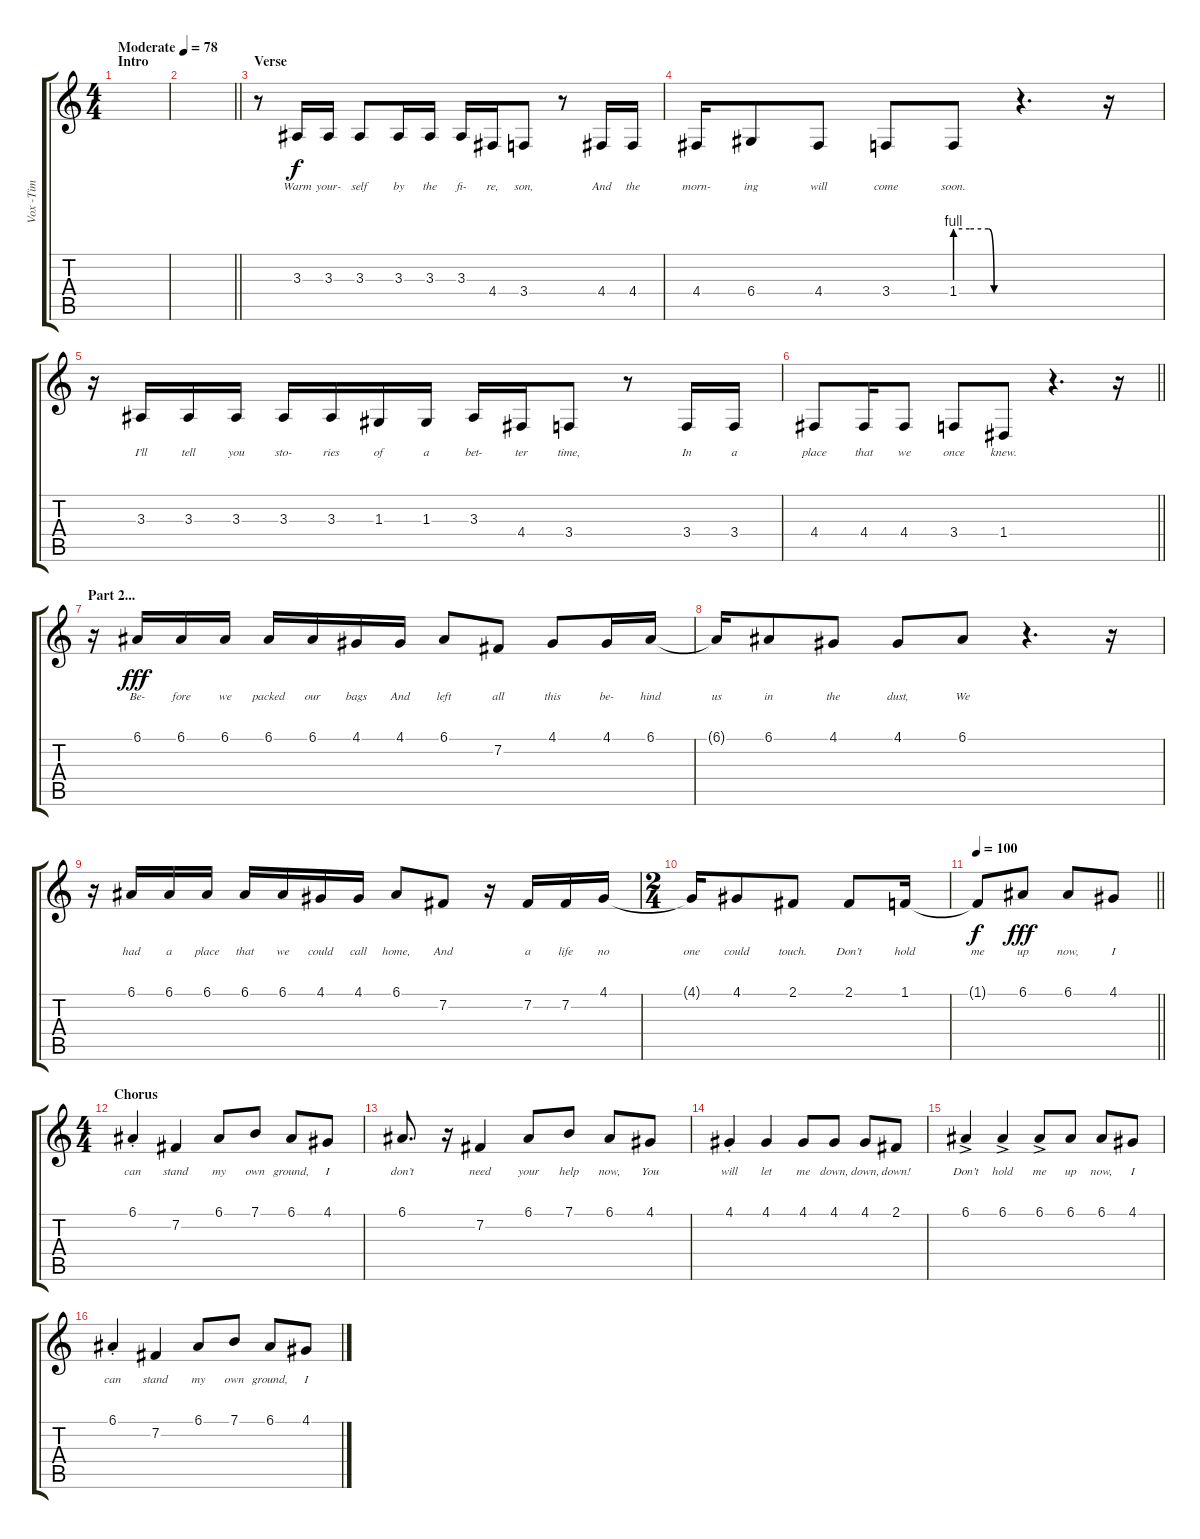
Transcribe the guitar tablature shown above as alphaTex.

\track ("Vox -Tim" "Vox -Tim") {instrument lead2sawtooth}
\staff {score tabs}
\tuning (E4 B3 G3 D3 A2 E2) {hide}
\ts (4 4)
\section ("" "Intro")
\tempo (78 "Moderate")
\clef g2
\ks c
|
\barLineRight lightlight
|
\section ("" "Verse")
r.8 3.3.16{lyrics (0 "Warm") lyrics (1 "") lyrics (2 "") lyrics (3 "") lyrics (4 "")} 3.3.16{lyrics (0 "your-") lyrics (1 "") lyrics (2 "") lyrics (3 "") lyrics (4 "")} 3.3.8{lyrics (0 "self") lyrics (1 "") lyrics (2 "") lyrics (3 "") lyrics (4 "")} 3.3.16{lyrics (0 "by") lyrics (1 "") lyrics (2 "") lyrics (3 "") lyrics (4 "")} 3.3.16{lyrics (0 "the") lyrics (1 "") lyrics (2 "") lyrics (3 "") lyrics (4 "")} 3.3.16{lyrics (0 "fi-") lyrics (1 "") lyrics (2 "") lyrics (3 "") lyrics (4 "")} 4.4.16{lyrics (0 "re,") lyrics (1 "") lyrics (2 "") lyrics (3 "") lyrics (4 "")} 3.4.8{lyrics (0 "son,") lyrics (1 "") lyrics (2 "") lyrics (3 "") lyrics (4 "")} r.8 4.4.16{lyrics (0 "And") lyrics (1 "") lyrics (2 "") lyrics (3 "") lyrics (4 "")} 4.4.16{lyrics (0 "the") lyrics (1 "") lyrics (2 "") lyrics (3 "") lyrics (4 "")} |
4.4.16{lyrics (0 "morn-") lyrics (1 "") lyrics (2 "") lyrics (3 "") lyrics (4 "")} 6.4.8{lyrics (0 "ing") lyrics (1 "") lyrics (2 "") lyrics (3 "") lyrics (4 "")} 4.4.8{lyrics (0 "will") lyrics (1 "") lyrics (2 "") lyrics (3 "") lyrics (4 "")} 3.4.8{lyrics (0 "come") lyrics (1 "") lyrics (2 "") lyrics (3 "") lyrics (4 "")} 1.4{be (custom 0 4 15 4 35 4 41 0 45 0 60 0)}.8{lyrics (0 "soon.") lyrics (1 "") lyrics (2 "") lyrics (3 "") lyrics (4 "")} r.4{d} r.16 |
r.16 3.3.16{lyrics (0 "I’ll") lyrics (1 "") lyrics (2 "") lyrics (3 "") lyrics (4 "")} 3.3.16{lyrics (0 "tell") lyrics (1 "") lyrics (2 "") lyrics (3 "") lyrics (4 "")} 3.3.16{lyrics (0 "you") lyrics (1 "") lyrics (2 "") lyrics (3 "") lyrics (4 "")} 3.3.16{lyrics (0 "sto-") lyrics (1 "") lyrics (2 "") lyrics (3 "") lyrics (4 "")} 3.3.16{lyrics (0 "ries") lyrics (1 "") lyrics (2 "") lyrics (3 "") lyrics (4 "")} 1.3.16{lyrics (0 "of") lyrics (1 "") lyrics (2 "") lyrics (3 "") lyrics (4 "")} 1.3.16{lyrics (0 "a") lyrics (1 "") lyrics (2 "") lyrics (3 "") lyrics (4 "")} 3.3.16{lyrics (0 "bet-") lyrics (1 "") lyrics (2 "") lyrics (3 "") lyrics (4 "")} 4.4.16{lyrics (0 "ter") lyrics (1 "") lyrics (2 "") lyrics (3 "") lyrics (4 "")} 3.4.8{lyrics (0 "time,") lyrics (1 "") lyrics (2 "") lyrics (3 "") lyrics (4 "")} r.8 3.4.16{lyrics (0 "In") lyrics (1 "") lyrics (2 "") lyrics (3 "") lyrics (4 "")} 3.4.16{lyrics (0 "a") lyrics (1 "") lyrics (2 "") lyrics (3 "") lyrics (4 "")} |
\barLineRight lightlight
4.4.8{lyrics (0 "place") lyrics (1 "") lyrics (2 "") lyrics (3 "") lyrics (4 "")} 4.4.16{lyrics (0 "that") lyrics (1 "") lyrics (2 "") lyrics (3 "") lyrics (4 "")} 4.4.8{lyrics (0 "we") lyrics (1 "") lyrics (2 "") lyrics (3 "") lyrics (4 "")} 3.4.8{lyrics (0 "once") lyrics (1 "") lyrics (2 "") lyrics (3 "") lyrics (4 "")} 1.4.8{lyrics (0 "knew.") lyrics (1 "") lyrics (2 "") lyrics (3 "") lyrics (4 "")} r.4{d} r.16 |
\section ("" "Part 2...")
r.16 6.1.16{lyrics (0 "Be-") lyrics (1 "") lyrics (2 "") lyrics (3 "") lyrics (4 "") dy fff} 6.1.16{lyrics (0 "fore") lyrics (1 "") lyrics (2 "") lyrics (3 "") lyrics (4 "")} 6.1.16{lyrics (0 "we") lyrics (1 "") lyrics (2 "") lyrics (3 "") lyrics (4 "")} 6.1.16{lyrics (0 "packed") lyrics (1 "") lyrics (2 "") lyrics (3 "") lyrics (4 "")} 6.1.16{lyrics (0 "our") lyrics (1 "") lyrics (2 "") lyrics (3 "") lyrics (4 "")} 4.1.16{lyrics (0 "bags") lyrics (1 "") lyrics (2 "") lyrics (3 "") lyrics (4 "")} 4.1.16{lyrics (0 "And") lyrics (1 "") lyrics (2 "") lyrics (3 "") lyrics (4 "")} 6.1.8{lyrics (0 "left") lyrics (1 "") lyrics (2 "") lyrics (3 "") lyrics (4 "")} 7.2.8{lyrics (0 "all") lyrics (1 "") lyrics (2 "") lyrics (3 "") lyrics (4 "")} 4.1.8{lyrics (0 "this") lyrics (1 "") lyrics (2 "") lyrics (3 "") lyrics (4 "")} 4.1.16{lyrics (0 "be-") lyrics (1 "") lyrics (2 "") lyrics (3 "") lyrics (4 "")} 6.1.16{lyrics (0 "hind") lyrics (1 "") lyrics (2 "") lyrics (3 "") lyrics (4 "")} |
6.1{t}.16{lyrics (0 "us") lyrics (1 "") lyrics (2 "") lyrics (3 "") lyrics (4 "")} 6.1.8{lyrics (0 "in") lyrics (1 "") lyrics (2 "") lyrics (3 "") lyrics (4 "")} 4.1.8{lyrics (0 "the") lyrics (1 "") lyrics (2 "") lyrics (3 "") lyrics (4 "")} 4.1.8{lyrics (0 "dust,") lyrics (1 "") lyrics (2 "") lyrics (3 "") lyrics (4 "")} 6.1.8{lyrics (0 "We") lyrics (1 "") lyrics (2 "") lyrics (3 "") lyrics (4 "")} r.4{d} r.16 |
r.16 6.1.16{lyrics (0 "had") lyrics (1 "") lyrics (2 "") lyrics (3 "") lyrics (4 "")} 6.1.16{lyrics (0 "a") lyrics (1 "") lyrics (2 "") lyrics (3 "") lyrics (4 "")} 6.1.16{lyrics (0 "place") lyrics (1 "") lyrics (2 "") lyrics (3 "") lyrics (4 "")} 6.1.16{lyrics (0 "that") lyrics (1 "") lyrics (2 "") lyrics (3 "") lyrics (4 "")} 6.1.16{lyrics (0 "we") lyrics (1 "") lyrics (2 "") lyrics (3 "") lyrics (4 "")} 4.1.16{lyrics (0 "could") lyrics (1 "") lyrics (2 "") lyrics (3 "") lyrics (4 "")} 4.1.16{lyrics (0 "call") lyrics (1 "") lyrics (2 "") lyrics (3 "") lyrics (4 "")} 6.1.8{lyrics (0 "home,") lyrics (1 "") lyrics (2 "") lyrics (3 "") lyrics (4 "")} 7.2.8{lyrics (0 "And") lyrics (1 "") lyrics (2 "") lyrics (3 "") lyrics (4 "")} r.16 7.2.16{lyrics (0 "a") lyrics (1 "") lyrics (2 "") lyrics (3 "") lyrics (4 "")} 7.2.16{lyrics (0 "life") lyrics (1 "") lyrics (2 "") lyrics (3 "") lyrics (4 "")} 4.1.16{lyrics (0 "no") lyrics (1 "") lyrics (2 "") lyrics (3 "") lyrics (4 "")} |
\ts (2 4)
4.1{t}.16{lyrics (0 "one") lyrics (1 "") lyrics (2 "") lyrics (3 "") lyrics (4 "")} 4.1.8{lyrics (0 "could") lyrics (1 "") lyrics (2 "") lyrics (3 "") lyrics (4 "")} 2.1.8{lyrics (0 "touch.") lyrics (1 "") lyrics (2 "") lyrics (3 "") lyrics (4 "")} 2.1.8{lyrics (0 "Don’t") lyrics (1 "") lyrics (2 "") lyrics (3 "") lyrics (4 "")} 1.1.16{lyrics (0 "hold") lyrics (1 "") lyrics (2 "") lyrics (3 "") lyrics (4 "")} |
\tempo 100
\barLineRight lightlight
1.1{t}.8{lyrics (0 "me") lyrics (1 "") lyrics (2 "") lyrics (3 "") lyrics (4 "") dy f} 6.1.8{lyrics (0 "up") lyrics (1 "") lyrics (2 "") lyrics (3 "") lyrics (4 "") dy fff} 6.1.8{lyrics (0 "now,") lyrics (1 "") lyrics (2 "") lyrics (3 "") lyrics (4 "")} 4.1.8{lyrics (0 "I") lyrics (1 "") lyrics (2 "") lyrics (3 "") lyrics (4 "")} |
\ts (4 4)
\section ("" "Chorus")
6.1{st}.4{lyrics (0 "can") lyrics (1 "") lyrics (2 "") lyrics (3 "") lyrics (4 "")} 7.2.4{lyrics (0 "stand") lyrics (1 "") lyrics (2 "") lyrics (3 "") lyrics (4 "")} 6.1.8{lyrics (0 "my") lyrics (1 "") lyrics (2 "") lyrics (3 "") lyrics (4 "")} 7.1.8{lyrics (0 "own") lyrics (1 "") lyrics (2 "") lyrics (3 "") lyrics (4 "")} 6.1.8{lyrics (0 "ground,") lyrics (1 "") lyrics (2 "") lyrics (3 "") lyrics (4 "")} 4.1.8{lyrics (0 "I") lyrics (1 "") lyrics (2 "") lyrics (3 "") lyrics (4 "")} |
6.1.8{d lyrics (0 "don’t") lyrics (1 "") lyrics (2 "") lyrics (3 "") lyrics (4 "")} r.16 7.2.4{lyrics (0 "need") lyrics (1 "") lyrics (2 "") lyrics (3 "") lyrics (4 "")} 6.1.8{lyrics (0 "your") lyrics (1 "") lyrics (2 "") lyrics (3 "") lyrics (4 "")} 7.1.8{lyrics (0 "help") lyrics (1 "") lyrics (2 "") lyrics (3 "") lyrics (4 "")} 6.1.8{lyrics (0 "now,") lyrics (1 "") lyrics (2 "") lyrics (3 "") lyrics (4 "")} 4.1.8{lyrics (0 "You") lyrics (1 "") lyrics (2 "") lyrics (3 "") lyrics (4 "")} |
4.1{st}.4{lyrics (0 "will") lyrics (1 "") lyrics (2 "") lyrics (3 "") lyrics (4 "")} 4.1.4{lyrics (0 "let") lyrics (1 "") lyrics (2 "") lyrics (3 "") lyrics (4 "")} 4.1.8{lyrics (0 "me") lyrics (1 "") lyrics (2 "") lyrics (3 "") lyrics (4 "")} 4.1.8{lyrics (0 "down,") lyrics (1 "") lyrics (2 "") lyrics (3 "") lyrics (4 "")} 4.1.8{lyrics (0 "down,") lyrics (1 "") lyrics (2 "") lyrics (3 "") lyrics (4 "")} 2.1.8{lyrics (0 "down!") lyrics (1 "") lyrics (2 "") lyrics (3 "") lyrics (4 "")} |
6.1{ac}.4{lyrics (0 "Don’t") lyrics (1 "") lyrics (2 "") lyrics (3 "") lyrics (4 "")} 6.1{ac}.4{lyrics (0 "hold") lyrics (1 "") lyrics (2 "") lyrics (3 "") lyrics (4 "")} 6.1{ac}.8{lyrics (0 "me") lyrics (1 "") lyrics (2 "") lyrics (3 "") lyrics (4 "")} 6.1.8{lyrics (0 "up") lyrics (1 "") lyrics (2 "") lyrics (3 "") lyrics (4 "")} 6.1.8{lyrics (0 "now,") lyrics (1 "") lyrics (2 "") lyrics (3 "") lyrics (4 "")} 4.1.8{lyrics (0 "I") lyrics (1 "") lyrics (2 "") lyrics (3 "") lyrics (4 "")} |
6.1{st}.4{lyrics (0 "can") lyrics (1 "") lyrics (2 "") lyrics (3 "") lyrics (4 "")} 7.2.4{lyrics (0 "stand") lyrics (1 "") lyrics (2 "") lyrics (3 "") lyrics (4 "")} 6.1.8{lyrics (0 "my") lyrics (1 "") lyrics (2 "") lyrics (3 "") lyrics (4 "")} 7.1.8{lyrics (0 "own") lyrics (1 "") lyrics (2 "") lyrics (3 "") lyrics (4 "")} 6.1.8{lyrics (0 "ground,") lyrics (1 "") lyrics (2 "") lyrics (3 "") lyrics (4 "")} 4.1.8{lyrics (0 "I") lyrics (1 "") lyrics (2 "") lyrics (3 "") lyrics (4 "")}
